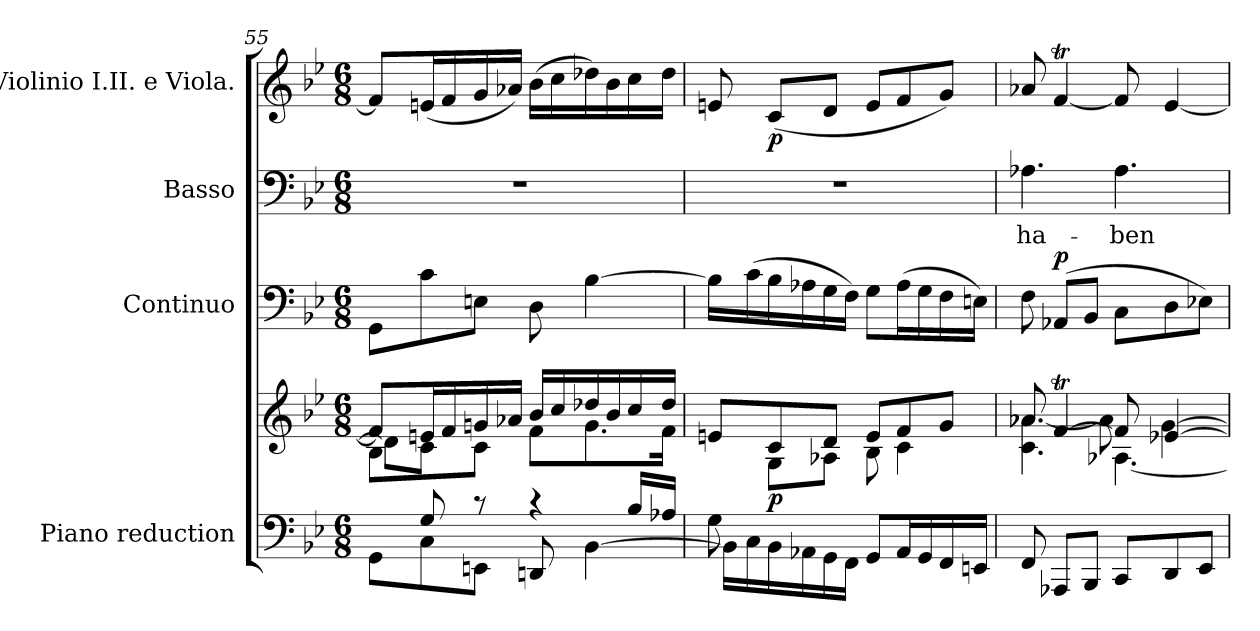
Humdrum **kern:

**kern	**kern	**dynam	**kern	**dynam	**kern	**text	**kern	**dynam
*part4	*part4	*part4	*part3	*part3	*part2	*part2	*part1	*part1
*staff5	*staff4	*staff4/5	*staff3	*staff3	*staff2	*staff2	*staff1	*staff1
*I"Piano reduction	*	*	*I"Continuo	*	*I"Basso	*	*I"Violinio I.II. e Viola.	*
*I'Pno	*	*	*	*	*	*	*	*
*clefF4	*clefG2	*	*clefF4	*	*clefF4	*	*clefG2	*
*k[b-e-]	*k[b-e-]	*	*k[b-e-]	*	*k[b-e-]	*	*k[b-e-]	*
*M6/8	*M6/8	*	*M6/8	*	*M6/8	*	*M6/8	*
=55	=55	=55	=55	=55	=55	=55	=55	=55
*^	*^	*	*	*	*	*	*	*
*	*^	*	*^	*	*	*	*	*	*	*
8ryy	4ryy	8GG\L	8f/L]	8B-\L	8d-\L]	.	8GG\L	.	2.r	.	8f/L]	.
8G/	.	8C\	16en/L	8ryy	8c\J	.	8c\	.	.	.	(16en/L	.
.	.	.	16f/	.	.	.	.	.	.	.	16f/	.
2ryy	8r	8EEn\J	16gn/	8c\J	2ryy	.	8En\J	.	.	.	16g/	.
.	.	.	16a-X/JJ	.	.	.	.	.	.	.	16a-X/JJ)	.
.	4r	8DDn/	16b-/LL	8f\L	.	.	8D\	.	.	.	(16b-\LL	.
.	.	.	16cc/	.	.	.	.	.	.	.	16cc\	.
.	.	[4BB-\	16dd-X/	8.g\	.	.	[4B-\	.	.	.	16dd-X\)	.
.	.	.	16b-/	.	.	.	.	.	.	.	16b-\	.
.	16B-/LL	.	16cc/	.	.	.	.	.	.	.	16cc\	.
.	16A-X/JJ	.	16dd-/JJ	16f\Jk	.	.	.	.	.	.	16dd-\JJ	.
*	*v	*v	*	*	*	*	*	*	*	*	*	*
*	*	*	*v	*v	*	*	*	*	*	*	*
=56	=56	=56	=56	=56	=56	=56	=56	=56	=56	=56
8G\	16BB-\LL]	8en/L	8ryy	.	16B-\LL]	.	2.r	.	8en/	.
.	16C\	.	.	.	(16c\	.	.	.	.	.
!	!	!	!	!LO:DY:b	!	!	!	!	!	!LO:DY:b
2ryy	16BB-\	8c/	8G\L	p	16B-\	.	.	.	(8c/L	p
.	16AA-X\	.	.	.	16A-X\	.	.	.	.	.
.	16GG\	8d/J	8A-X\J	.	16G\	.	.	.	8d/J	.
.	16FF\JJ	.	.	.	16F\JJ)	.	.	.	.	.
.	8GG/L	8e/L	8B-\	.	8G\L	.	.	.	8e/L	.
.	16AA-/L	8f/	4c\	.	(16A-\L	.	.	.	8f/	.
.	16GG/	.	.	.	16G\	.	.	.	.	.
8ryy	16FF/	8g/J	.	.	16F\	.	.	.	8g/J)	.
.	16EEn/JJ	.	.	.	16En\JJ)	.	.	.	.	.
=57	=57	=57	=57	=57	=57	=57	=57	=57	=57	=57
*	*	*	*^	*	*	*	*	*	*	*
!	!	!	!	!	!	!	!	!	!LO:LY:b	!	!
*v	*v	*	*	*	*	*	*	*	*	*	*
8FF/	8a-X/	4.c\ [>4.a-\	4.ryy	.	8F\	.	4.A-X\	ha-	8a-X/	.
!	!	!	!	!	!	!LO:DY:a	!	!	!	!
8AAA-X/L	[4fT/	.	.	.	(8AA-X/L	p	.	.	[4fT/	.
8BBB-/J	.	.	.	.	8BB-/J	.	.	.	.	.
!	!	!	!	!	!	!	!	!LO:LY:b	!	!
8CC/L	8f/]	[4.A-X\	8a-\]	.	8C\L	.	4.A-\	-ben	8f/]	.
8DD/	[4e-X/	.	[>4g\	.	8D\	.	.	.	[4e-/	.
8EE-/J	.	.	.	.	8E-X\J)	.	.	.	.	.
*	*v	*v	*v	*	*	*	*	*	*	*
=	=	=	=	=	=	=	=	=
*-	*-	*-	*-	*-	*-	*-	*-	*-
